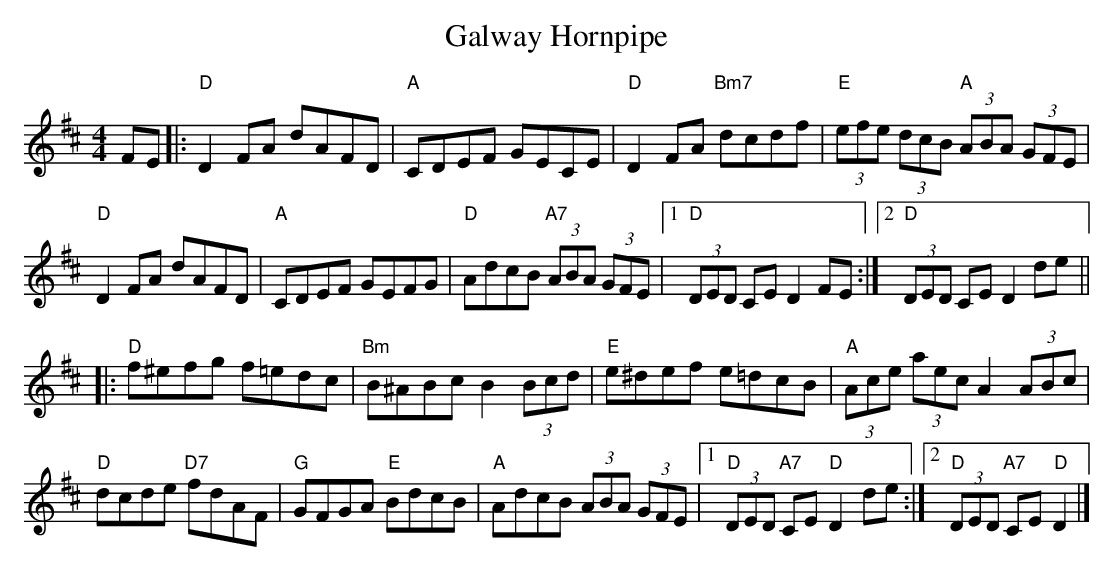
X:1
T:Galway Hornpipe
L:1/4
M:4/4
K:D
V:1
F/E/ |: "D" D F/A/ d/A/F/D/ | "A" C/D/E/F/ G/E/C/E/ | "D" D F/A/ "Bm7" d/c/d/f/ |  "E" (3e/f/e/ (3d/c/B/ "A" (3A/B/A/ (3G/F/E/ |
"D" D F/A/ d/A/F/D/ | "A" C/D/E/F/ G/E/F/G/ | "D" A/d/c/B/ "A7" (3A/B/A/ (3G/F/E/ |1  "D" (3D/E/D/ C/E/ D F/E/ :|2 "D" (3D/E/D/ C/E/ D d/e/ ||
|:"D" f/^e/f/g/ f/=e/d/c/ | "Bm" B/^A/B/c/ B (3B/c/d/ |  "E" e/^d/e/f/ e/=d/c/B/ | "A" (3A/c/e/ (3a/e/c/ A (3A/B/c/ |
"D" d/c/d/e/ "D7" f/d/A/F/ | "G" G/F/G/A/ "E" B/d/c/B/ |  "A" A/d/c/B/ (3A/B/A/ (3G/F/E/ |1 "D" (3D/E/D/ "A7" C/E/ "D" D d/e/ :|2 "D" (3D/E/D/ "A7" C/E/ "D" D |]
